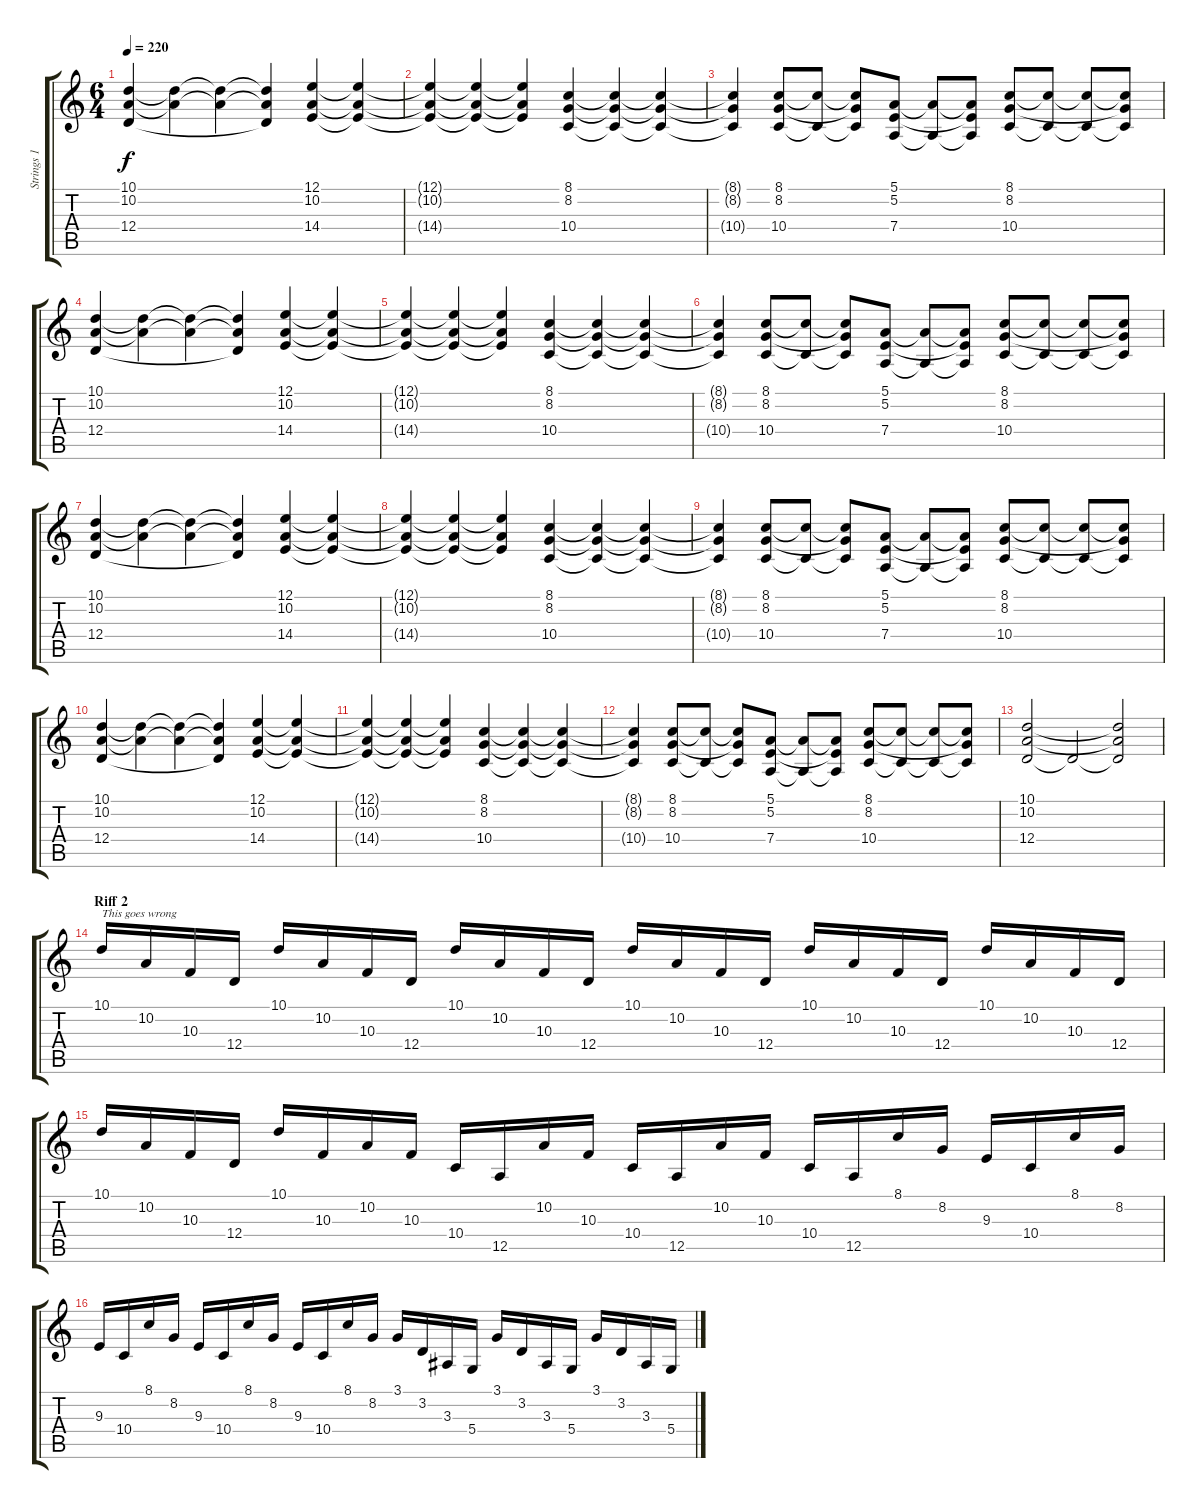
\track ("Strings 1" "Strings 1") {instrument stringensemble1}
\staff {score tabs}
\tuning (E4 B3 G3 D3 A2 E2) {hide}
\ts (6 4)
\tempo 220
\clef g2
\ks c
(10.1 10.2 12.4).4{dy f} (10.1{t} 10.2{t}).4 (10.1{t} 10.2{t}).4 (10.1{t} 10.2{t} 12.4{t}).4 (12.1 10.2 14.4).4 (12.1{t} 10.2{t} 14.4{t}).4 |
(12.1{t} 10.2{t} 14.4{t}).4 (12.1{t} 10.2{t} 14.4{t}).4 (12.1{t} 10.2{t} 14.4{t}).4 (8.1 8.2 10.4).4 (8.1{t} 8.2{t} 10.4{t}).4 (8.1{t} 8.2{t} 10.4{t}).4 |
(8.1{t} 8.2{t} 10.4{t}).4 (8.1 8.2 10.4).8 (8.1{t} 10.4{t}).8 (8.1{t} 8.2{t} 10.4{t}).8 (5.1 5.2 7.4).8 (5.1{t} 7.4{t}).8 (5.1{t} 5.2{t} 7.4{t}).8 (8.1 8.2 10.4).8 (8.1{t} 10.4{t}).8 (8.1{t} 10.4{t}).8 (8.1{t} 8.2{t} 10.4{t}).8 |
(10.1 10.2 12.4).4 (10.1{t} 10.2{t}).4 (10.1{t} 10.2{t}).4 (10.1{t} 10.2{t} 12.4{t}).4 (12.1 10.2 14.4).4 (12.1{t} 10.2{t} 14.4{t}).4 |
(12.1{t} 10.2{t} 14.4{t}).4 (12.1{t} 10.2{t} 14.4{t}).4 (12.1{t} 10.2{t} 14.4{t}).4 (8.1 8.2 10.4).4 (8.1{t} 8.2{t} 10.4{t}).4 (8.1{t} 8.2{t} 10.4{t}).4 |
(8.1{t} 8.2{t} 10.4{t}).4 (8.1 8.2 10.4).8 (8.1{t} 10.4{t}).8 (8.1{t} 8.2{t} 10.4{t}).8 (5.1 5.2 7.4).8 (5.1{t} 7.4{t}).8 (5.1{t} 5.2{t} 7.4{t}).8 (8.1 8.2 10.4).8 (8.1{t} 10.4{t}).8 (8.1{t} 10.4{t}).8 (8.1{t} 8.2{t} 10.4{t}).8 |
(10.1 10.2 12.4).4 (10.1{t} 10.2{t}).4 (10.1{t} 10.2{t}).4 (10.1{t} 10.2{t} 12.4{t}).4 (12.1 10.2 14.4).4 (12.1{t} 10.2{t} 14.4{t}).4 |
(12.1{t} 10.2{t} 14.4{t}).4 (12.1{t} 10.2{t} 14.4{t}).4 (12.1{t} 10.2{t} 14.4{t}).4 (8.1 8.2 10.4).4 (8.1{t} 8.2{t} 10.4{t}).4 (8.1{t} 8.2{t} 10.4{t}).4 |
(8.1{t} 8.2{t} 10.4{t}).4 (8.1 8.2 10.4).8 (8.1{t} 10.4{t}).8 (8.1{t} 8.2{t} 10.4{t}).8 (5.1 5.2 7.4).8 (5.1{t} 7.4{t}).8 (5.1{t} 5.2{t} 7.4{t}).8 (8.1 8.2 10.4).8 (8.1{t} 10.4{t}).8 (8.1{t} 10.4{t}).8 (8.1{t} 8.2{t} 10.4{t}).8 |
(10.1 10.2 12.4).4 (10.1{t} 10.2{t}).4 (10.1{t} 10.2{t}).4 (10.1{t} 10.2{t} 12.4{t}).4 (12.1 10.2 14.4).4 (12.1{t} 10.2{t} 14.4{t}).4 |
(12.1{t} 10.2{t} 14.4{t}).4 (12.1{t} 10.2{t} 14.4{t}).4 (12.1{t} 10.2{t} 14.4{t}).4 (8.1 8.2 10.4).4 (8.1{t} 8.2{t} 10.4{t}).4 (8.1{t} 8.2{t} 10.4{t}).4 |
(8.1{t} 8.2{t} 10.4{t}).4 (8.1 8.2 10.4).8 (8.1{t} 10.4{t}).8 (8.1{t} 8.2{t} 10.4{t}).8 (5.1 5.2 7.4).8 (5.1{t} 7.4{t}).8 (5.1{t} 5.2{t} 7.4{t}).8 (8.1 8.2 10.4).8 (8.1{t} 10.4{t}).8 (8.1{t} 10.4{t}).8 (8.1{t} 8.2{t} 10.4{t}).8 |
(10.1 10.2 12.4).2 12.4{t}.2 (10.1{t} 10.2{t} 12.4{t}).2 |
\section ("" "Riff 2")
10.1.16{txt "This goes wrong"} 10.2.16 10.3.16 12.4.16 10.1.16 10.2.16 10.3.16 12.4.16 10.1.16 10.2.16 10.3.16 12.4.16 10.1.16 10.2.16 10.3.16 12.4.16 10.1.16 10.2.16 10.3.16 12.4.16 10.1.16 10.2.16 10.3.16 12.4.16 |
10.1.16 10.2.16 10.3.16 12.4.16 10.1.16 10.3.16 10.2.16 10.3.16 10.4.16 12.5.16 10.2.16 10.3.16 10.4.16 12.5.16 10.2.16 10.3.16 10.4.16 12.5.16 8.1.16 8.2.16 9.3.16 10.4.16 8.1.16 8.2.16 |
9.3.16 10.4.16 8.1.16 8.2.16 9.3.16 10.4.16 8.1.16 8.2.16 9.3.16 10.4.16 8.1.16 8.2.16 3.1.16 3.2.16 3.3.16 5.4.16 3.1.16 3.2.16 3.3.16 5.4.16 3.1.16 3.2.16 3.3.16 5.4.16
